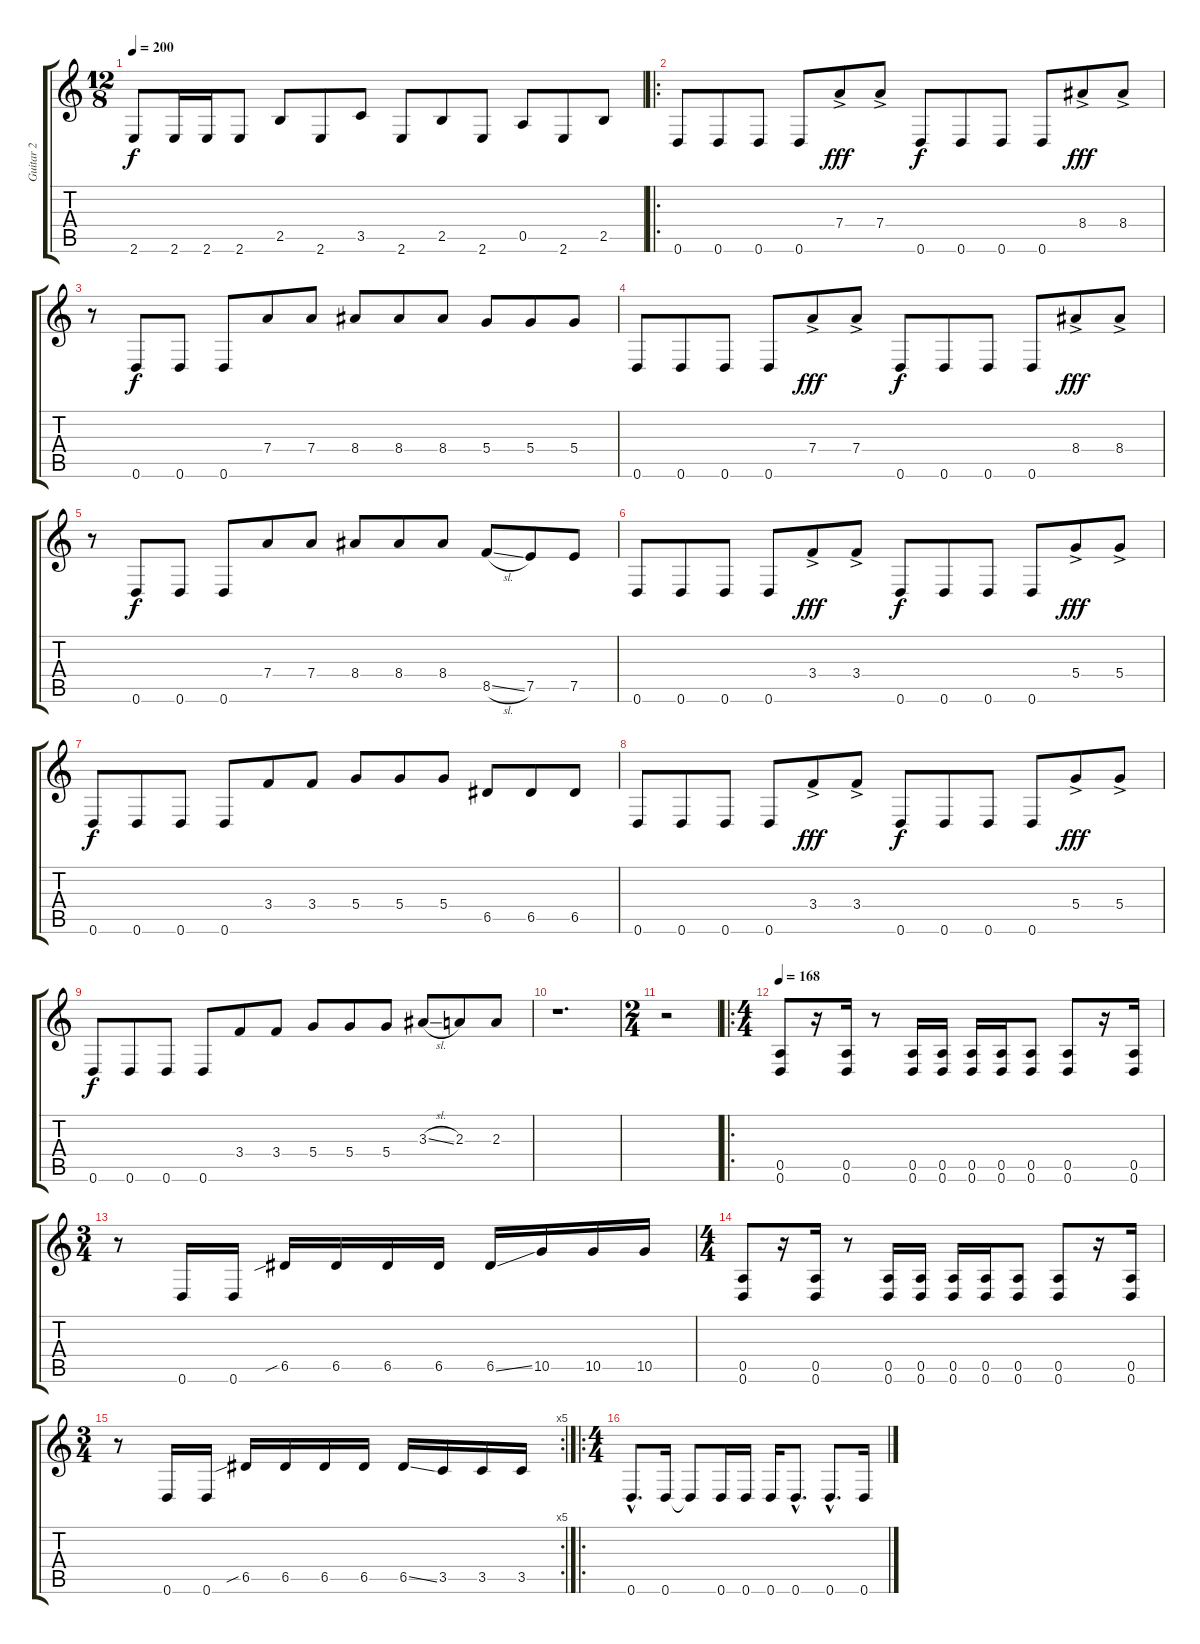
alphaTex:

\track ("Guitar 2" "Guitar 2") {instrument distortionguitar}
\staff {score tabs}
\tuning (E4 B3 G3 D3 A2 D2) {hide}
\ts (12 8)
\tempo 200
\clef g2
\ks c
2.6.8{dy f} 2.6.16 2.6.16 2.6.8 2.5.8 2.6.8 3.5.8 2.6.8 2.5.8 2.6.8 0.5.8 2.6.8 2.5.8 |
\ro
0.6.8 0.6.8 0.6.8 0.6.8 7.4{ac}.8{dy fff} 7.4{ac}.8 0.6.8{dy f} 0.6.8 0.6.8 0.6.8 8.4{ac}.8{dy fff} 8.4{ac}.8 |
r.8 0.6.8{dy f} 0.6.8 0.6.8 7.4.8 7.4.8 8.4.8 8.4.8 8.4.8 5.4.8 5.4.8 5.4.8 |
0.6.8 0.6.8 0.6.8 0.6.8 7.4{ac}.8{dy fff} 7.4{ac}.8 0.6.8{dy f} 0.6.8 0.6.8 0.6.8 8.4{ac}.8{dy fff} 8.4{ac}.8 |
r.8 0.6.8{dy f} 0.6.8 0.6.8 7.4.8 7.4.8 8.4.8 8.4.8 8.4.8 8.5{sl}.8 7.5.8 7.5.8 |
0.6.8 0.6.8 0.6.8 0.6.8 3.4{ac}.8{dy fff} 3.4{ac}.8 0.6.8{dy f} 0.6.8 0.6.8 0.6.8 5.4{ac}.8{dy fff} 5.4{ac}.8 |
0.6.8{dy f} 0.6.8 0.6.8 0.6.8 3.4.8 3.4.8 5.4.8 5.4.8 5.4.8 6.5.8 6.5.8 6.5.8 |
0.6.8 0.6.8 0.6.8 0.6.8 3.4{ac}.8{dy fff} 3.4{ac}.8 0.6.8{dy f} 0.6.8 0.6.8 0.6.8 5.4{ac}.8{dy fff} 5.4{ac}.8 |
0.6.8{dy f} 0.6.8 0.6.8 0.6.8 3.4.8 3.4.8 5.4.8 5.4.8 5.4.8 3.3{sl}.8 2.3.8 2.3.8 |
r.1{d} |
\ts (2 4)
r.2 |
\ro
\ts (4 4)
\tempo 168
(0.5 0.6).8 r.16 (0.5 0.6).16 r.8 (0.5 0.6).16 (0.5 0.6).16 (0.5 0.6).16 (0.5 0.6).16 (0.5 0.6).8 (0.5 0.6).8 r.16 (0.5 0.6).16 |
\ts (3 4)
r.8 0.6.16 0.6.16 6.5{sib}.16 6.5.16 6.5.16 6.5.16 6.5{ss}.16 10.5.16 10.5.16 10.5.16 |
\ts (4 4)
(0.5 0.6).8 r.16 (0.5 0.6).16 r.8 (0.5 0.6).16 (0.5 0.6).16 (0.5 0.6).16 (0.5 0.6).16 (0.5 0.6).8 (0.5 0.6).8 r.16 (0.5 0.6).16 |
\rc 5
\ts (3 4)
r.8 0.6.16 0.6.16 6.5{sib}.16 6.5.16 6.5.16 6.5.16 6.5{ss}.16 3.5.16 3.5.16 3.5.16 |
\ro
\ts (4 4)
0.6{hac}.8{d} 0.6.16 0.6{t}.8 0.6.16 0.6.16 0.6.16 0.6{hac}.8{d} 0.6{hac}.8{d} 0.6.16
